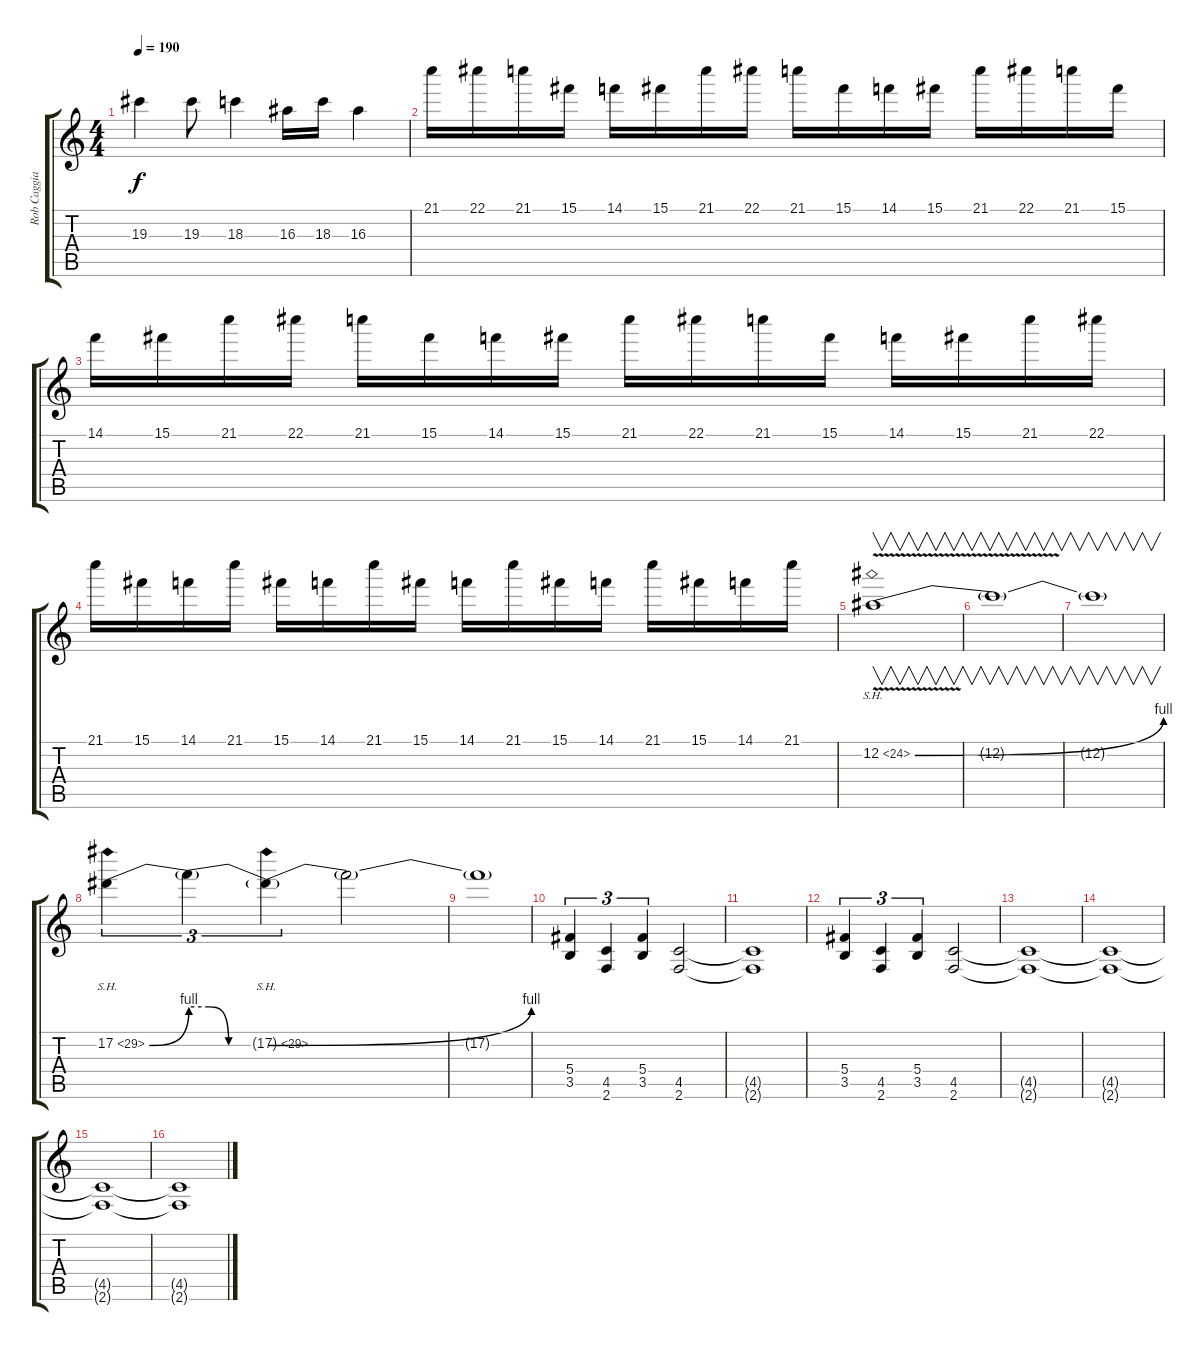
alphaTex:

\track ("Rob Caggiano" "Rob Caggia") {instrument distortionguitar}
\staff {score tabs}
\tuning (Eb4 Bb3 Gb3 Db3 Ab2 Eb2) {hide}
\ts (4 4)
\tempo 190
\clef g2
\ks c
19.3{t}.4{dy f} 19.3.8 18.3.4 16.3.16 18.3.16 16.3.4 |
21.1.16 22.1.16 21.1.16 15.1.16 14.1.16 15.1.16 21.1.16 22.1.16 21.1.16 15.1.16 14.1.16 15.1.16 21.1.16 22.1.16 21.1.16 15.1.16 |
14.1.16 15.1.16 21.1.16 22.1.16 21.1.16 15.1.16 14.1.16 15.1.16 21.1.16 22.1.16 21.1.16 15.1.16 14.1.16 15.1.16 21.1.16 22.1.16 |
21.1.16 15.1.16 14.1.16 21.1.16 15.1.16 14.1.16 21.1.16 15.1.16 14.1.16 21.1.16 15.1.16 14.1.16 21.1.16 15.1.16 14.1.16 21.1.16 |
12.2{be (bend 0 0 60 4) sh 12 v}.1{v} |
12.2{t}.1{v} |
12.2{t}.1{v} |
17.2{be (bend 0 0 60 4) sh 12}.4{tu (3 2)} 17.2{be (custom 0 4 15 4 30 0 60 0) t}.4{tu (3 2)} 17.2{be (bend 0 0 60 4) sh 12 t}.4{tu (3 2)} 17.2{t}.2 |
17.2{t}.1 |
(5.4 3.5).4{tu (3 2)} (4.5 2.6).4{tu (3 2)} (5.4 3.5).4{tu (3 2)} (4.5 2.6).2 |
(4.5{t} 2.6{t}).1 |
(5.4 3.5).4{tu (3 2)} (4.5 2.6).4{tu (3 2)} (5.4 3.5).4{tu (3 2)} (4.5 2.6).2 |
(4.5{t} 2.6{t}).1 |
(4.5{t} 2.6{t}).1 |
(4.5{t} 2.6{t}).1 |
(4.5{t} 2.6{t}).1
